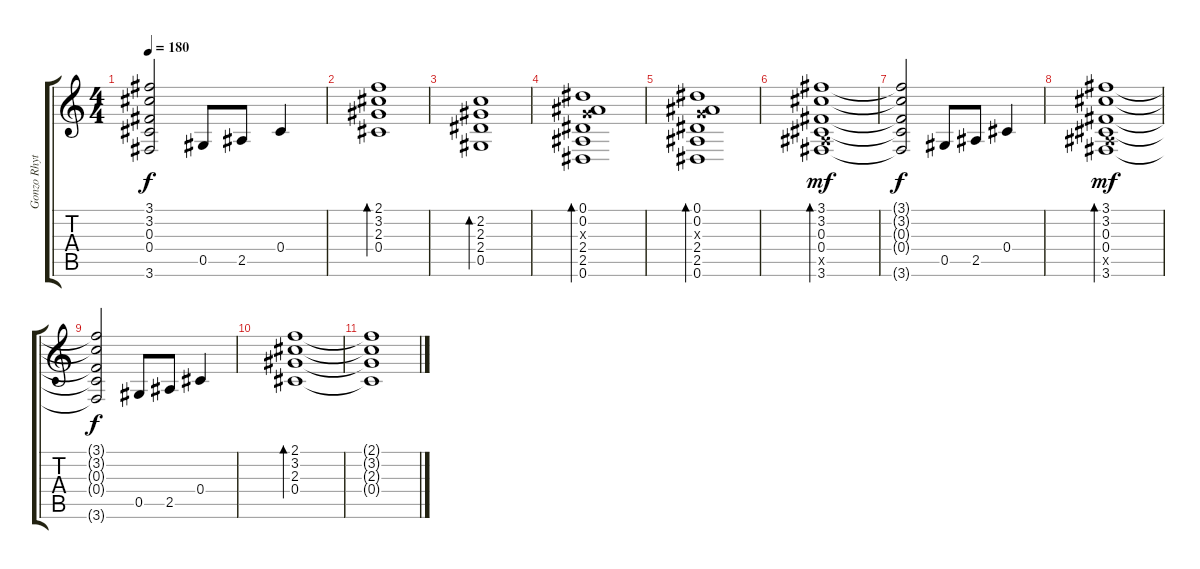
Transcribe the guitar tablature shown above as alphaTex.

\track ("Gonzo Rhythm I" "Gonzo Rhyt") {instrument electricguitarclean}
\staff {score tabs}
\tuning (Eb4 Bb3 Gb3 Db3 Ab2 Eb2) {hide}
\ts (4 4)
\tempo 180
\clef g2
\ks c
(3.1{t} 3.2{t} 0.3{t} 0.4{t} 3.6{t}).2{dy f} 0.5.8 2.5.8 0.4.4 |
(2.1 3.2 2.3 0.4).1{bd 120} |
(2.2 2.3 2.4 0.5).1{bd 120} |
(0.1 0.2 1.3{x} 2.4 2.5 0.6).1{bd 120} |
(0.1 0.2 1.3{x} 2.4 2.5 0.6).1{bd 120} |
(3.1 3.2 0.3 0.4 2.5{x} 3.6).1{bd 120 dy mf} |
(3.1{t} 3.2{t} 0.3{t} 0.4{t} 3.6{t}).2{dy f} 0.5.8 2.5.8 0.4.4 |
(3.1 3.2 0.3 0.4 2.5{x} 3.6).1{bd 120 dy mf} |
(3.1{t} 3.2{t} 0.3{t} 0.4{t} 3.6{t}).2{dy f} 0.5.8 2.5.8 0.4.4 |
(2.1 3.2 2.3 0.4).1{bd 60} |
(2.1{t} 3.2{t} 2.3{t} 0.4{t}).1
